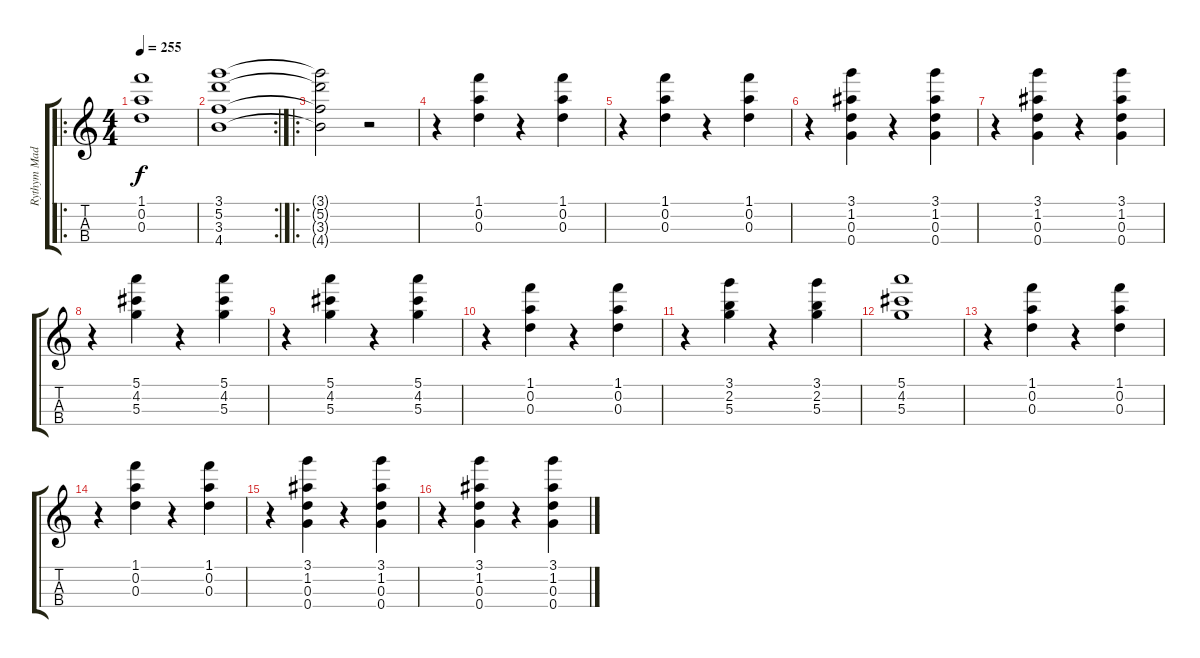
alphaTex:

\track ("Rythym Madolin" "Rythym Mad") {instrument banjo}
\staff {score tabs}
\tuning (E5 A4 D4 G3) {hide}
\displaytranspose 12
\ro
\ts (4 4)
\tempo 255
\clef g2
\ks c
(1.1 0.2 0.3).1{dy f instrument banjo} |
\rc 2
(3.1 5.2 3.3 4.4).1 |
\ro
(3.1{t} 5.2{t} 3.3{t} 4.4{t}).2 r.2 |
r.4 (1.1 0.2 0.3).4 r.4 (1.1 0.2 0.3).4 |
r.4 (1.1 0.2 0.3).4 r.4 (1.1 0.2 0.3).4 |
r.4 (3.1 1.2 0.3 0.4).4 r.4 (3.1 1.2 0.3 0.4).4 |
r.4 (3.1 1.2 0.3 0.4).4 r.4 (3.1 1.2 0.3 0.4).4 |
r.4 (5.1 4.2 5.3).4 r.4 (5.1 4.2 5.3).4 |
r.4 (5.1 4.2 5.3).4 r.4 (5.1 4.2 5.3).4 |
r.4 (1.1 0.2 0.3).4 r.4 (1.1 0.2 0.3).4 |
r.4 (3.1 2.2 5.3).4 r.4 (3.1 2.2 5.3).4 |
(5.1 4.2 5.3).1 |
r.4 (1.1 0.2 0.3).4 r.4 (1.1 0.2 0.3).4 |
r.4 (1.1 0.2 0.3).4 r.4 (1.1 0.2 0.3).4 |
r.4 (3.1 1.2 0.3 0.4).4 r.4 (3.1 1.2 0.3 0.4).4 |
r.4 (3.1 1.2 0.3 0.4).4 r.4 (3.1 1.2 0.3 0.4).4
